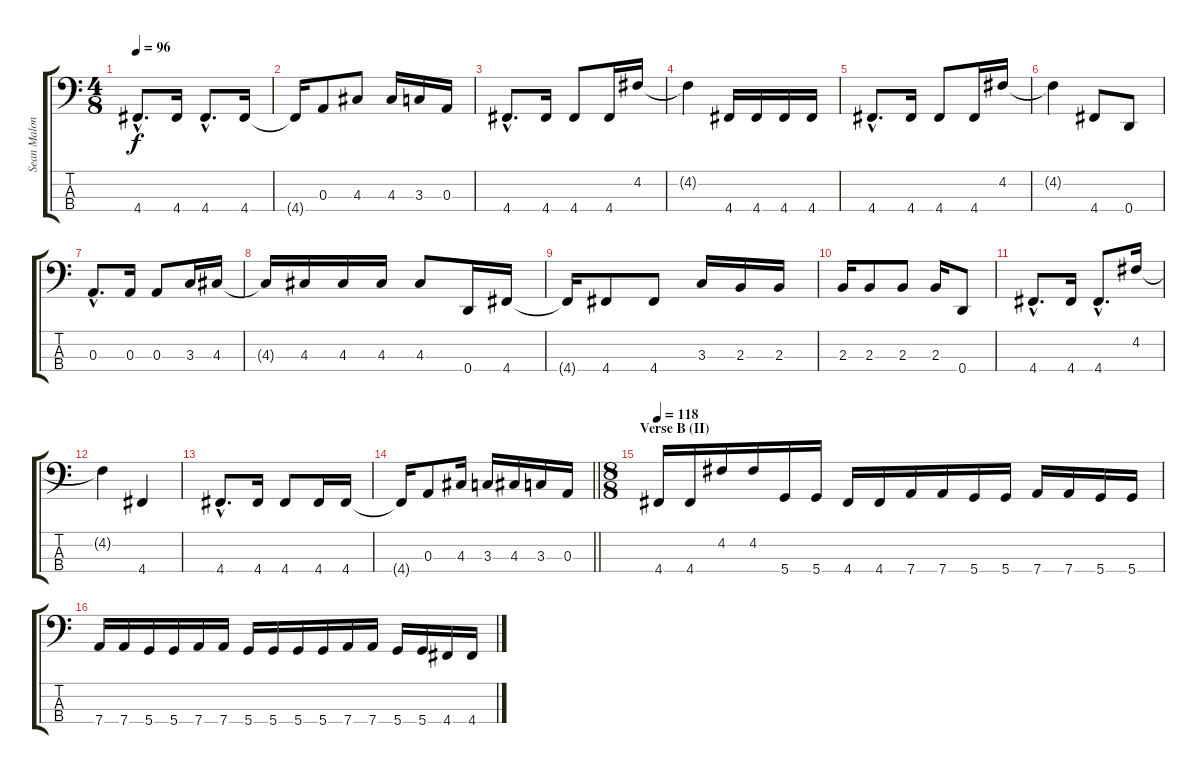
\track ("Sean Malone (Fretless)" "Sean Malon") {instrument fretlessbass}
\staff {score tabs}
\tuning (G2 D2 A1 D1) {hide}
\ts (4 8)
\tempo 96
\clef f4
\ks c
4.4{hac}.8{d dy f} 4.4.16 4.4{hac}.8{d} 4.4.16 |
4.4{t}.16 0.3.8 4.3.8 4.3.16 3.3.16 0.3.16 |
4.4{hac}.8{d} 4.4.16 4.4.8 4.4.16 4.2.16 |
4.2{t}.4 4.4.16 4.4.16 4.4.16 4.4.16 |
4.4{hac}.8{d} 4.4.16 4.4.8 4.4.16 4.2.16 |
4.2{t}.4 4.4.8 0.4.8 |
0.3{hac}.8{d} 0.3.16 0.3.8 3.3.16 4.3.16 |
4.3{t}.16 4.3.16 4.3.16 4.3.16 4.3.8 0.4.16 4.4.16 |
4.4{t}.16 4.4.8 4.4.8 3.3.16 2.3.16 2.3.16 |
2.3.16 2.3.8 2.3.8 2.3.16 0.4.8 |
4.4{hac}.8{d} 4.4.16 4.4{hac}.8{d} 4.2.16 |
4.2{t}.4 4.4.4 |
4.4{hac}.8{d} 4.4.16 4.4.8 4.4.16 4.4.16 |
\barLineRight lightlight
4.4{t}.16 0.3.8 4.3.16 3.3.16 4.3.16 3.3.16 0.3.16 |
\ts (8 8)
\section ("" "Verse B (II)")
\tempo 118
4.4.16 4.4.16 4.2.16 4.2.16 5.4.16 5.4.16 4.4.16 4.4.16 7.4.16 7.4.16 5.4.16 5.4.16 7.4.16 7.4.16 5.4.16 5.4.16 |
7.4.16 7.4.16 5.4.16 5.4.16 7.4.16 7.4.16 5.4.16 5.4.16 5.4.16 5.4.16 7.4.16 7.4.16 5.4.16 5.4.16 4.4.16 4.4.16
